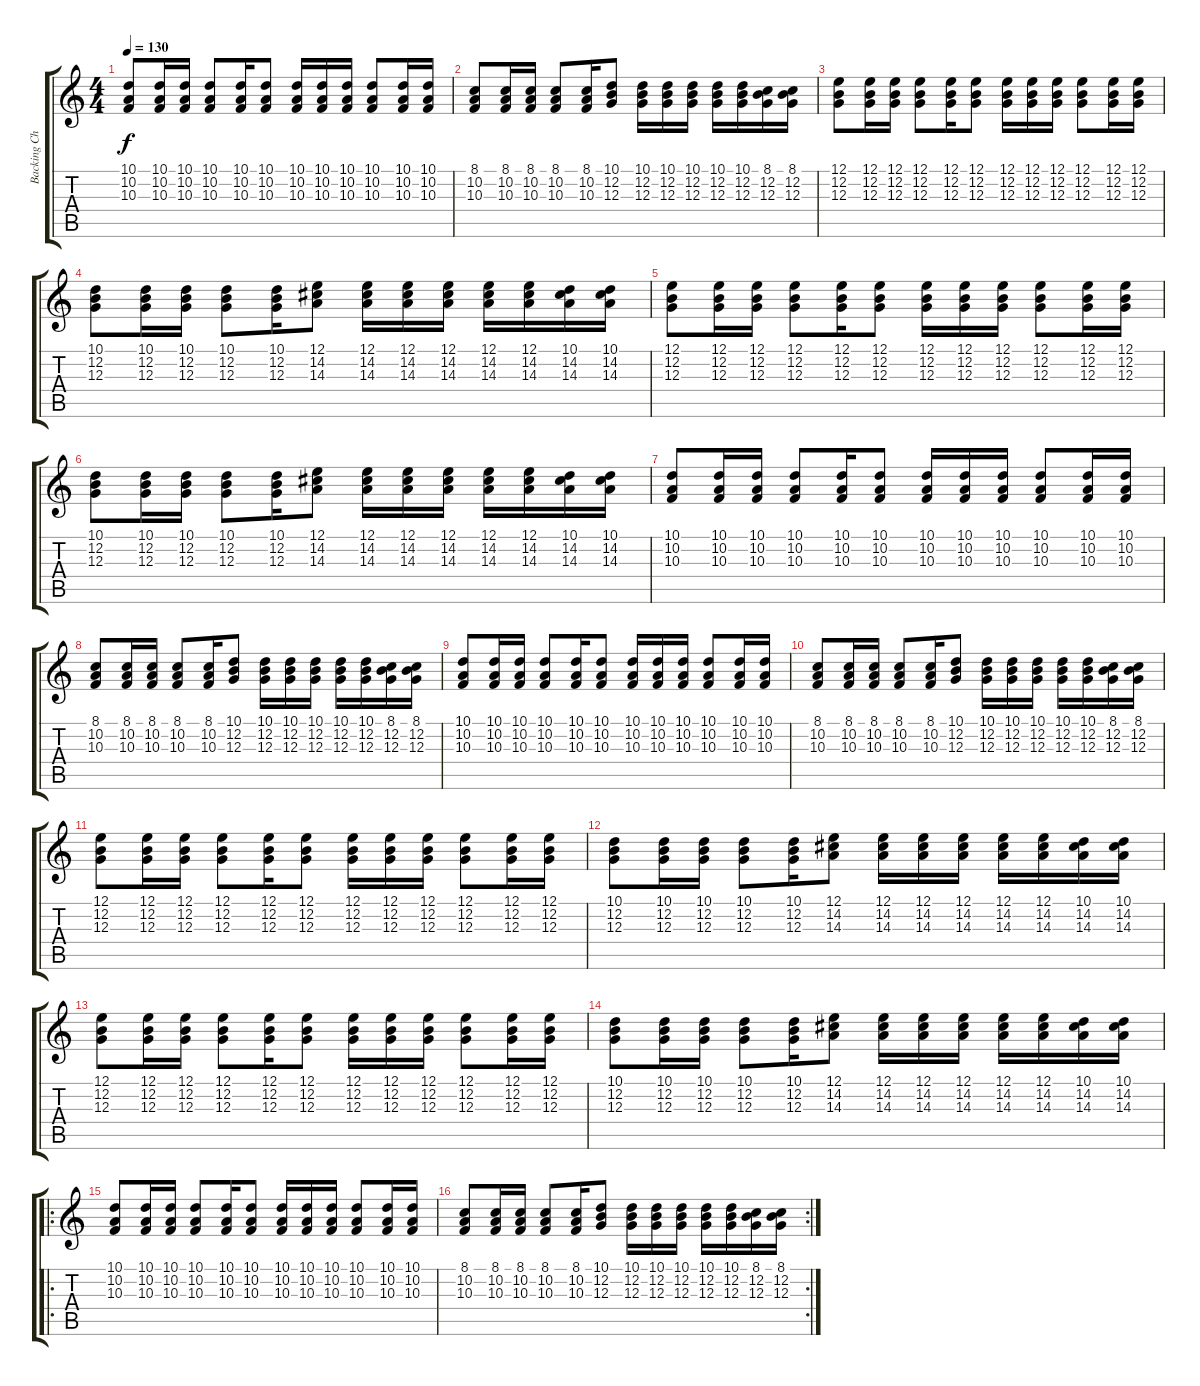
\track ("Backing Chords" "Backing Ch") {instrument lead2sawtooth}
\staff {score tabs}
\tuning (E4 B3 G3 D3 A2 E2) {hide}
\ts (4 4)
\tempo 130
\clef g2
\ks c
(10.1 10.2 10.3).8{dy f} (10.1 10.2 10.3).16 (10.1 10.2 10.3).16 (10.1 10.2 10.3).8 (10.1 10.2 10.3).16 (10.1 10.2 10.3).8 (10.1 10.2 10.3).16 (10.1 10.2 10.3).16 (10.1 10.2 10.3).16 (10.1 10.2 10.3).8 (10.1 10.2 10.3).16 (10.1 10.2 10.3).16 |
(8.1 10.2 10.3).8 (8.1 10.2 10.3).16 (8.1 10.2 10.3).16 (8.1 10.2 10.3).8 (8.1 10.2 10.3).16 (10.1 12.2 12.3).8 (10.1 12.2 12.3).16 (10.1 12.2 12.3).16 (10.1 12.2 12.3).16 (10.1 12.2 12.3).16 (10.1 12.2 12.3).16 (8.1 12.2 12.3).16 (8.1 12.2 12.3).16 |
(12.1 12.2 12.3).8 (12.1 12.2 12.3).16 (12.1 12.2 12.3).16 (12.1 12.2 12.3).8 (12.1 12.2 12.3).16 (12.1 12.2 12.3).8 (12.1 12.2 12.3).16 (12.1 12.2 12.3).16 (12.1 12.2 12.3).16 (12.1 12.2 12.3).8 (12.1 12.2 12.3).16 (12.1 12.2 12.3).16 |
(10.1 12.2 12.3).8 (10.1 12.2 12.3).16 (10.1 12.2 12.3).16 (10.1 12.2 12.3).8 (10.1 12.2 12.3).16 (12.1 14.2 14.3).8 (12.1 14.2 14.3).16 (12.1 14.2 14.3).16 (12.1 14.2 14.3).16 (12.1 14.2 14.3).16 (12.1 14.2 14.3).16 (10.1 14.2 14.3).16 (10.1 14.2 14.3).16 |
(12.1 12.2 12.3).8 (12.1 12.2 12.3).16 (12.1 12.2 12.3).16 (12.1 12.2 12.3).8 (12.1 12.2 12.3).16 (12.1 12.2 12.3).8 (12.1 12.2 12.3).16 (12.1 12.2 12.3).16 (12.1 12.2 12.3).16 (12.1 12.2 12.3).8 (12.1 12.2 12.3).16 (12.1 12.2 12.3).16 |
(10.1 12.2 12.3).8 (10.1 12.2 12.3).16 (10.1 12.2 12.3).16 (10.1 12.2 12.3).8 (10.1 12.2 12.3).16 (12.1 14.2 14.3).8 (12.1 14.2 14.3).16 (12.1 14.2 14.3).16 (12.1 14.2 14.3).16 (12.1 14.2 14.3).16 (12.1 14.2 14.3).16 (10.1 14.2 14.3).16 (10.1 14.2 14.3).16 |
(10.1 10.2 10.3).8 (10.1 10.2 10.3).16 (10.1 10.2 10.3).16 (10.1 10.2 10.3).8 (10.1 10.2 10.3).16 (10.1 10.2 10.3).8 (10.1 10.2 10.3).16 (10.1 10.2 10.3).16 (10.1 10.2 10.3).16 (10.1 10.2 10.3).8 (10.1 10.2 10.3).16 (10.1 10.2 10.3).16 |
(8.1 10.2 10.3).8 (8.1 10.2 10.3).16 (8.1 10.2 10.3).16 (8.1 10.2 10.3).8 (8.1 10.2 10.3).16 (10.1 12.2 12.3).8 (10.1 12.2 12.3).16 (10.1 12.2 12.3).16 (10.1 12.2 12.3).16 (10.1 12.2 12.3).16 (10.1 12.2 12.3).16 (8.1 12.2 12.3).16 (8.1 12.2 12.3).16 |
(10.1 10.2 10.3).8 (10.1 10.2 10.3).16 (10.1 10.2 10.3).16 (10.1 10.2 10.3).8 (10.1 10.2 10.3).16 (10.1 10.2 10.3).8 (10.1 10.2 10.3).16 (10.1 10.2 10.3).16 (10.1 10.2 10.3).16 (10.1 10.2 10.3).8 (10.1 10.2 10.3).16 (10.1 10.2 10.3).16 |
(8.1 10.2 10.3).8 (8.1 10.2 10.3).16 (8.1 10.2 10.3).16 (8.1 10.2 10.3).8 (8.1 10.2 10.3).16 (10.1 12.2 12.3).8 (10.1 12.2 12.3).16 (10.1 12.2 12.3).16 (10.1 12.2 12.3).16 (10.1 12.2 12.3).16 (10.1 12.2 12.3).16 (8.1 12.2 12.3).16 (8.1 12.2 12.3).16 |
(12.1 12.2 12.3).8 (12.1 12.2 12.3).16 (12.1 12.2 12.3).16 (12.1 12.2 12.3).8 (12.1 12.2 12.3).16 (12.1 12.2 12.3).8 (12.1 12.2 12.3).16 (12.1 12.2 12.3).16 (12.1 12.2 12.3).16 (12.1 12.2 12.3).8 (12.1 12.2 12.3).16 (12.1 12.2 12.3).16 |
(10.1 12.2 12.3).8 (10.1 12.2 12.3).16 (10.1 12.2 12.3).16 (10.1 12.2 12.3).8 (10.1 12.2 12.3).16 (12.1 14.2 14.3).8 (12.1 14.2 14.3).16 (12.1 14.2 14.3).16 (12.1 14.2 14.3).16 (12.1 14.2 14.3).16 (12.1 14.2 14.3).16 (10.1 14.2 14.3).16 (10.1 14.2 14.3).16 |
(12.1 12.2 12.3).8 (12.1 12.2 12.3).16 (12.1 12.2 12.3).16 (12.1 12.2 12.3).8 (12.1 12.2 12.3).16 (12.1 12.2 12.3).8 (12.1 12.2 12.3).16 (12.1 12.2 12.3).16 (12.1 12.2 12.3).16 (12.1 12.2 12.3).8 (12.1 12.2 12.3).16 (12.1 12.2 12.3).16 |
(10.1 12.2 12.3).8 (10.1 12.2 12.3).16 (10.1 12.2 12.3).16 (10.1 12.2 12.3).8 (10.1 12.2 12.3).16 (12.1 14.2 14.3).8 (12.1 14.2 14.3).16 (12.1 14.2 14.3).16 (12.1 14.2 14.3).16 (12.1 14.2 14.3).16 (12.1 14.2 14.3).16 (10.1 14.2 14.3).16 (10.1 14.2 14.3).16 |
\ro
(10.1 10.2 10.3).8 (10.1 10.2 10.3).16 (10.1 10.2 10.3).16 (10.1 10.2 10.3).8 (10.1 10.2 10.3).16 (10.1 10.2 10.3).8 (10.1 10.2 10.3).16 (10.1 10.2 10.3).16 (10.1 10.2 10.3).16 (10.1 10.2 10.3).8 (10.1 10.2 10.3).16 (10.1 10.2 10.3).16 |
\rc 2
(8.1 10.2 10.3).8 (8.1 10.2 10.3).16 (8.1 10.2 10.3).16 (8.1 10.2 10.3).8 (8.1 10.2 10.3).16 (10.1 12.2 12.3).8 (10.1 12.2 12.3).16 (10.1 12.2 12.3).16 (10.1 12.2 12.3).16 (10.1 12.2 12.3).16 (10.1 12.2 12.3).16 (8.1 12.2 12.3).16 (8.1 12.2 12.3).16
